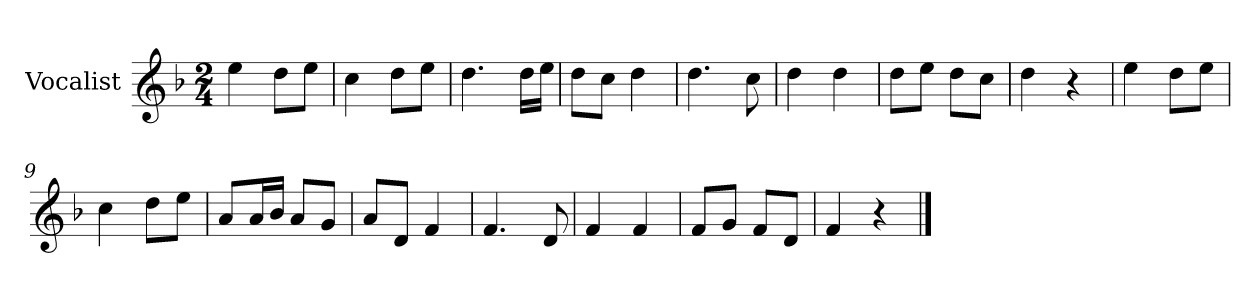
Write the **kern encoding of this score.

**kern
*part1
*staff1
*I"Vocalist
*k[b-]
*F:
*M2/4
=
4ee
8ddL
8eeJ
=1
4cc
8ddL
8eeJ
=2
4.dd
16ddLL
16eeJJ
=3
8ddL
8ccJ
4dd
=4
4.dd
8cc
=5
4dd
4dd
=6
8ddL
8eeJ
8ddL
8ccJ
=7
4dd
4r
=8
4ee
8ddL
8eeJ
=9
4cc
8ddL
8eeJ
=10
8aL
16aL
16b-JJ
8aL
8gJ
=11
8aL
8dJ
4f
=12
4.f
8d
=13
4f
4f
=14
8fL
8gJ
8fL
8dJ
=15
4f
4r
==
*-
